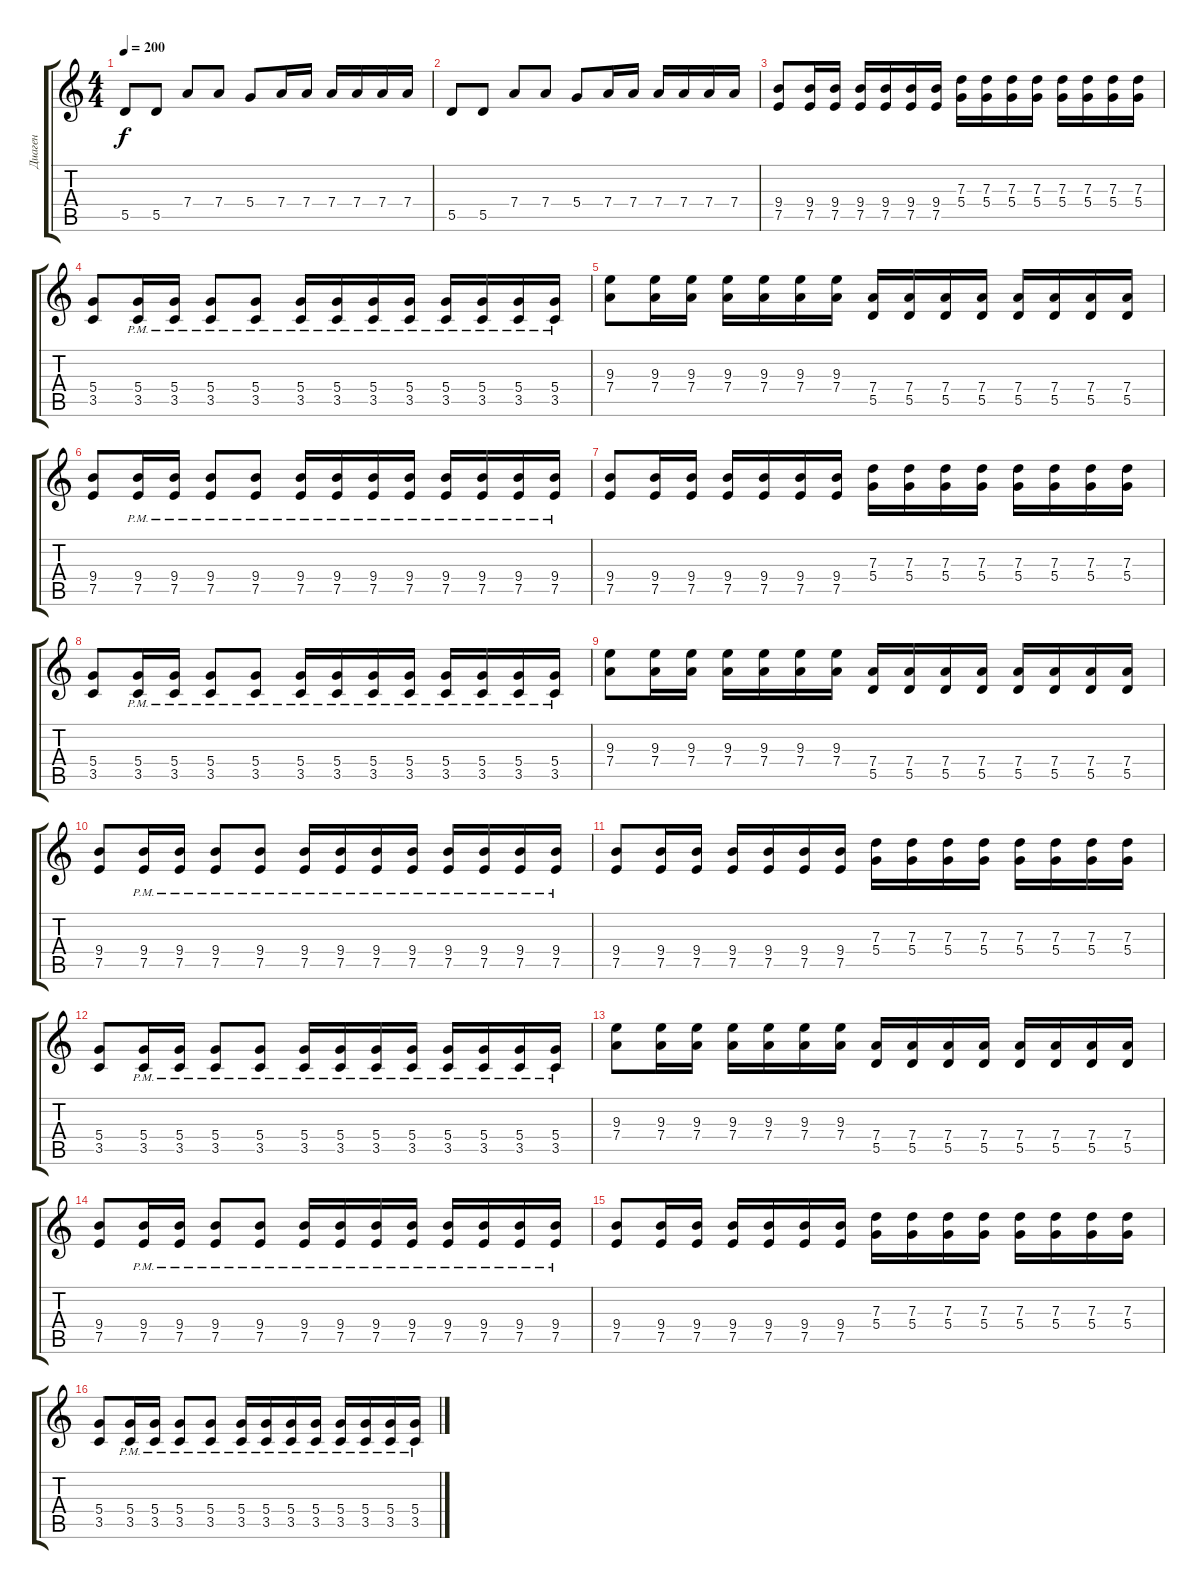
\track ("Диаген" "Диаген") {instrument distortionguitar}
\staff {score tabs}
\tuning (E4 B3 G3 D3 A2 E2) {hide}
\ts (4 4)
\tempo 200
\clef g2
\ks c
5.5.8{dy f} 5.5.8 7.4.8 7.4.8 5.4.8 7.4.16 7.4.16 7.4.16 7.4.16 7.4.16 7.4.16 |
5.5.8 5.5.8 7.4.8 7.4.8 5.4.8 7.4.16 7.4.16 7.4.16 7.4.16 7.4.16 7.4.16 |
(9.4 7.5).8 (9.4 7.5).16 (9.4 7.5).16 (9.4 7.5).16 (9.4 7.5).16 (9.4 7.5).16 (9.4 7.5).16 (7.3 5.4).16 (7.3 5.4).16 (7.3 5.4).16 (7.3 5.4).16 (7.3 5.4).16 (7.3 5.4).16 (7.3 5.4).16 (7.3 5.4).16 |
(5.4 3.5).8 (5.4{pm} 3.5{pm}).16 (5.4{pm} 3.5{pm}).16 (5.4{pm} 3.5{pm}).8 (5.4{pm} 3.5{pm}).8 (5.4{pm} 3.5{pm}).16 (5.4{pm} 3.5{pm}).16 (5.4{pm} 3.5{pm}).16 (5.4{pm} 3.5{pm}).16 (5.4{pm} 3.5{pm}).16 (5.4{pm} 3.5{pm}).16 (5.4{pm} 3.5{pm}).16 (5.4{pm} 3.5{pm}).16 |
(9.3 7.4).8 (9.3 7.4).16 (9.3 7.4).16 (9.3 7.4).16 (9.3 7.4).16 (9.3 7.4).16 (9.3 7.4).16 (7.4 5.5).16 (7.4 5.5).16 (7.4 5.5).16 (7.4 5.5).16 (7.4 5.5).16 (7.4 5.5).16 (7.4 5.5).16 (7.4 5.5).16 |
(9.4 7.5).8 (9.4{pm} 7.5{pm}).16 (9.4{pm} 7.5{pm}).16 (9.4{pm} 7.5{pm}).8 (9.4{pm} 7.5{pm}).8 (9.4{pm} 7.5{pm}).16 (9.4{pm} 7.5{pm}).16 (9.4{pm} 7.5{pm}).16 (9.4{pm} 7.5{pm}).16 (9.4{pm} 7.5{pm}).16 (9.4{pm} 7.5{pm}).16 (9.4{pm} 7.5{pm}).16 (9.4{pm} 7.5{pm}).16 |
(9.4 7.5).8 (9.4 7.5).16 (9.4 7.5).16 (9.4 7.5).16 (9.4 7.5).16 (9.4 7.5).16 (9.4 7.5).16 (7.3 5.4).16 (7.3 5.4).16 (7.3 5.4).16 (7.3 5.4).16 (7.3 5.4).16 (7.3 5.4).16 (7.3 5.4).16 (7.3 5.4).16 |
(5.4 3.5).8 (5.4{pm} 3.5{pm}).16 (5.4{pm} 3.5{pm}).16 (5.4{pm} 3.5{pm}).8 (5.4{pm} 3.5{pm}).8 (5.4{pm} 3.5{pm}).16 (5.4{pm} 3.5{pm}).16 (5.4{pm} 3.5{pm}).16 (5.4{pm} 3.5{pm}).16 (5.4{pm} 3.5{pm}).16 (5.4{pm} 3.5{pm}).16 (5.4{pm} 3.5{pm}).16 (5.4{pm} 3.5{pm}).16 |
(9.3 7.4).8 (9.3 7.4).16 (9.3 7.4).16 (9.3 7.4).16 (9.3 7.4).16 (9.3 7.4).16 (9.3 7.4).16 (7.4 5.5).16 (7.4 5.5).16 (7.4 5.5).16 (7.4 5.5).16 (7.4 5.5).16 (7.4 5.5).16 (7.4 5.5).16 (7.4 5.5).16 |
(9.4 7.5).8 (9.4{pm} 7.5{pm}).16 (9.4{pm} 7.5{pm}).16 (9.4{pm} 7.5{pm}).8 (9.4{pm} 7.5{pm}).8 (9.4{pm} 7.5{pm}).16 (9.4{pm} 7.5{pm}).16 (9.4{pm} 7.5{pm}).16 (9.4{pm} 7.5{pm}).16 (9.4{pm} 7.5{pm}).16 (9.4{pm} 7.5{pm}).16 (9.4{pm} 7.5{pm}).16 (9.4{pm} 7.5{pm}).16 |
(9.4 7.5).8 (9.4 7.5).16 (9.4 7.5).16 (9.4 7.5).16 (9.4 7.5).16 (9.4 7.5).16 (9.4 7.5).16 (7.3 5.4).16 (7.3 5.4).16 (7.3 5.4).16 (7.3 5.4).16 (7.3 5.4).16 (7.3 5.4).16 (7.3 5.4).16 (7.3 5.4).16 |
(5.4 3.5).8 (5.4{pm} 3.5{pm}).16 (5.4{pm} 3.5{pm}).16 (5.4{pm} 3.5{pm}).8 (5.4{pm} 3.5{pm}).8 (5.4{pm} 3.5{pm}).16 (5.4{pm} 3.5{pm}).16 (5.4{pm} 3.5{pm}).16 (5.4{pm} 3.5{pm}).16 (5.4{pm} 3.5{pm}).16 (5.4{pm} 3.5{pm}).16 (5.4{pm} 3.5{pm}).16 (5.4{pm} 3.5{pm}).16 |
(9.3 7.4).8 (9.3 7.4).16 (9.3 7.4).16 (9.3 7.4).16 (9.3 7.4).16 (9.3 7.4).16 (9.3 7.4).16 (7.4 5.5).16 (7.4 5.5).16 (7.4 5.5).16 (7.4 5.5).16 (7.4 5.5).16 (7.4 5.5).16 (7.4 5.5).16 (7.4 5.5).16 |
(9.4 7.5).8 (9.4{pm} 7.5{pm}).16 (9.4{pm} 7.5{pm}).16 (9.4{pm} 7.5{pm}).8 (9.4{pm} 7.5{pm}).8 (9.4{pm} 7.5{pm}).16 (9.4{pm} 7.5{pm}).16 (9.4{pm} 7.5{pm}).16 (9.4{pm} 7.5{pm}).16 (9.4{pm} 7.5{pm}).16 (9.4{pm} 7.5{pm}).16 (9.4{pm} 7.5{pm}).16 (9.4{pm} 7.5{pm}).16 |
(9.4 7.5).8 (9.4 7.5).16 (9.4 7.5).16 (9.4 7.5).16 (9.4 7.5).16 (9.4 7.5).16 (9.4 7.5).16 (7.3 5.4).16 (7.3 5.4).16 (7.3 5.4).16 (7.3 5.4).16 (7.3 5.4).16 (7.3 5.4).16 (7.3 5.4).16 (7.3 5.4).16 |
(5.4 3.5).8 (5.4{pm} 3.5{pm}).16 (5.4{pm} 3.5{pm}).16 (5.4{pm} 3.5{pm}).8 (5.4{pm} 3.5{pm}).8 (5.4{pm} 3.5{pm}).16 (5.4{pm} 3.5{pm}).16 (5.4{pm} 3.5{pm}).16 (5.4{pm} 3.5{pm}).16 (5.4{pm} 3.5{pm}).16 (5.4{pm} 3.5{pm}).16 (5.4{pm} 3.5{pm}).16 (5.4{pm} 3.5{pm}).16
